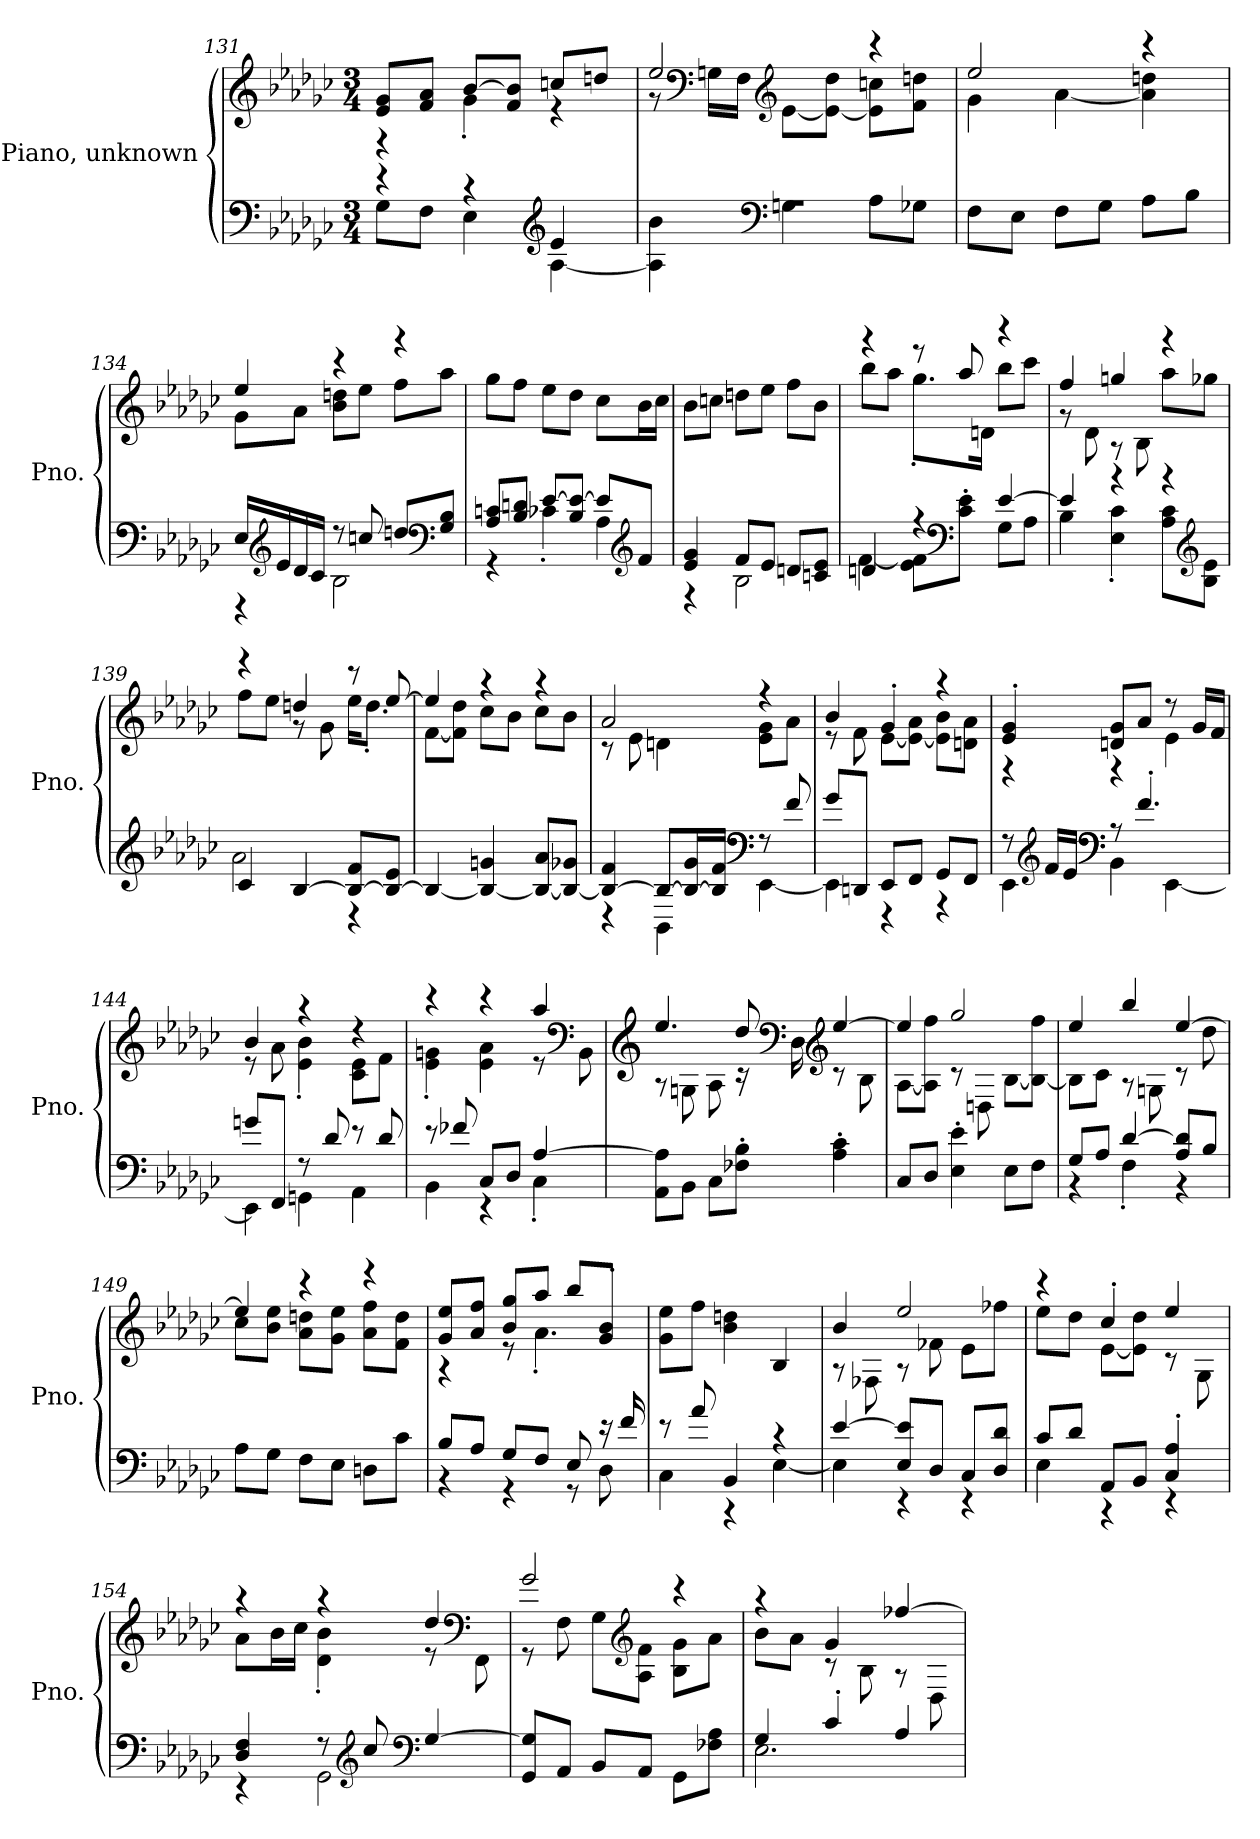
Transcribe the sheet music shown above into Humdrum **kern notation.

**kern	**kern
*part1	*part1
*staff2	*staff1
*I"Piano, unknown	*
*I'Pno.	*
!!LO:PB:g=z
*clefF4	*clefG2
*k[b-e-a-d-g-c-]	*k[b-e-a-d-g-c-]
*M3/4	*M3/4
=131	=131
*^	*^
4r	8G-\L	8e-/ 8g-/L	4r
.	8F\J	8f/ 8a-/J	.
4r	4E-\	[8b-/L	4g-'\
.	.	8f/ 8b-/]J	.
*clefG2	*	*	*
4e-/	[4A-\	8ccn/L	4r
.	.	8ddn/J	.
=132	=132	=132	=132
2.r	4A-\] 4b-\	2ee-/	8r
*	*	*clefF4	*
.	.	.	16Gn\LL
.	.	.	16F\JJ
*clefF4	*	*clefG2	*
.	4Gn\	.	[8e-\L
.	.	.	8e-\_ 8dd-\J
.	8A-\L	4r	8e-\] 8ccn\L
.	8G-X\J	.	8f\ 8ddn\J
*v	*v	*	*
=133	=133	=133
8F\L	2ee-/	4g-\
8E-\J	.	.
8F\L	.	[4a-\
8G-\J	.	.
8A-\L	4r	4a-\] 4ddn\
8B-\J	.	.
!!LO:LB:g=z	!!
=134	=134	=134
*^	*	*
16E-/LL	4r	4ee-/	8g-\L
*clefG2	*	*	*
16e-/	.	.	.
16d-/	.	.	8a-\J
16c-/JJ	.	.	.
8r	2B-\	4r	8b-\ 8ddn\L
8ccn/	.	.	8ee-\J
8ddn/L	.	4r	8ff\L
*clefF4	*	*	*
8G-/ 8B-/J	.	.	8aa-\J
*	*	*v	*v
=135	=135	=135
8A-/ 8cn/L	4r	8gg-\L
8B-/ 8dn/J	.	8ff\J
[8e-/L	4c-X'\	8ee-\L
8B-/ 8e-/_J	.	8dd-\J
8e-/L]	4A-\	8cc-\L
*clefG2	*	*
8f/J	.	16b-\L
.	.	16cc-\JJ
=136	=136	=136
4e-/ 4g-/	4r	8b-\L
.	.	8ccn\J
8f/L	2B-\	8ddn\L
8e-/J	.	8ee-\J
8dn/L	.	8ff\L
8cn/ 8e-/J	.	8b-\J
!!LO:LB:g=z
=137	=137	=137
*	*	*^
4dn/	[4f\	4r	8bb-\L
.	.	.	8aa-\J
4r	8e-\ 8f\]L	8r	8.gg-'\L
*clefF4	*	*	*
.	8c-\' 8e-\'J	8aa-/	.
.	.	.	16dn\Jk
[4e-/	8G-\L	4r	8bb-\L
.	8A-\J	.	8ccc-\J
=138	=138	=138	=138
4e-/]	4B-\	4ff/	8r
.	.	.	8d-\
4r	4E-\' 4c-\'	4ggn/	8r
.	.	.	8B-\
4r	8A-\ 8c-\L	4r	8aa-\L
*clefG2	*	*	*
.	8B-\ 8e-\J	.	8gg-X\J
=139	=139	=139	=139
4c-/	2a-\	4r	8ff\L
.	.	.	8ee-\J
[4B-/	.	4ddn/	8r
.	.	.	8g-\
8B-/_ 8f/L	4r	8r	16ee-\KL
.	.	.	8.dd'\J
8B-/_ 8e-/J	.	[8ee-/	.
*v	*v	*	*
=140	=140	=140
4B-/_	4ee-/]	[8f\L
.	.	8f\] 8dd-\J
4B-/_ 4gn/	4r	8cc-\L
.	.	8b-\J
8B-/_ 8a-/L	4r	8cc-\L
8B-/_ 8g-X/J	.	8b-\J
!!LO:LB:g=z	!!
=141	=141	=141
*^	*	*
4B-/_ 4f/	4r	2a-/	8r
.	.	.	8e-\
8B-/L_	4BB-\	.	4dn\
16B-/_ 16g-/L	.	.	.
16B-/] 16f/JJ	.	.	.
*clefF4	*	*	*
8r	[4EE-\	4r	8e-\ 8g-\L
8f/	.	.	8a-\J
=142	=142	=142	=142
8g-/L	4EE-\]	4b-/	8r
8DDn/J	.	.	8f\
8EE-/L	4r	4g-'/	[8e-\L
8FF/J	.	.	8e-\_ 8a-\J
8GG-/L	4r	4r	8e-\] 8b-\L
8FF/J	.	.	8dn\ 8a-\J
=143	=143	=143	=143
8r	4EE-\	4e-/' 4g-/'	4r
*clefG2	*	*	*
16f/LL	.	.	.
16e-/JJ	.	.	.
*clefF4	*	*	*
8r	4BB-\	8dn/ 8g-/L	4r
4.f'/	.	8a-/J	.
.	[4EE-\	8r	4e-\
.	.	16g-/LL	.
.	.	16f/JJ	.
!!LO:LB:g=z	!!
=144	=144	=144	=144
8gn/L	4EE-\]	4b-/	8r
8FF/J	.	.	8a-\
8r	4GGn\	4r	4e-\' 4b-\'
8d-/	.	.	.
8r	4AA-\	4r	8c-\ 8e-\L
8d-/	.	.	8f\J
=145	=145	=145	=145
8r	4BB-\	4r	4e-\' 4gn\'
8f-X/	.	.	.
8C-/L	4r	4r	4e-\ 4a-\
8D-/J	.	.	.
[4A-/	4C-'\	4aa-/	8r
*	*	*clefF4	*
.	.	.	8BB-\
*v	*v	*	*
=146	=146	=146
*	*clefG2	*
8AA-\ 8A-\]L	4.ee-/	8r
8BB-\J	.	8Gn\
8C-\L	.	8A-\
8F-X\' 8B-\'J	8dd-/	16r
*	*clefF4	*
.	.	16D-\
*	*clefG2	*
4A-\' 4c-\'	[4ee-/	8r
.	.	8B-\
!!LO:LB:g=z	!!
=147	=147	=147
8C-/L	4ee-/]	[8A-\L
8D-/J	.	8A-\] 8ff\J
4E-\' 4e-\'	2gg-/	8r
.	.	8Dn\
8E-\L	.	[8B-\L
8F\J	.	8B-\_ 8ff\J
=148	=148	=148
*^	*	*
8G-/L	4r	4ee-/	8B-\L]
8A-/J	.	.	8c-\J
[4d-/	4F'\	4bb-/	8r
.	.	.	8Gn\
8A-/ 8d-/]L	4r	[4ee-/	8r
8B-/J	.	.	8dd-\
*v	*v	*	*
=149	=149	=149
8A-\L	4ee-/]	8cc-\L
8G-\J	.	8b-\ 8ee-\J
8F\L	4r	8a-\ 8ddn\L
8E-\J	.	8g-\ 8ee-\J
8Dn\L	4r	8a-\ 8ff\L
8c-\J	.	8f\ 8dd\J
=150	=150	=150
*^	*	*
8B-/L	4r	8g-/ 8ee-/L	4r
8A-/J	.	8a-/ 8ff/J	.
8G-/L	4r	8b-/ 8gg-/L	8r
8F/J	.	8aa-/J	4.a-'\
8E-/	8r	8bb-/L	.
16r	8D-\	8g-/' 8b-/'J	.
16f/	.	.	.
*	*	*v	*v
=151	=151	=151
8r	4C-\	8g-\ 8ee-\L
8a-/	.	8ff\J
4BB-/	4r	4b-\ 4ddn\
4r	[4E-\	4B-/
!!LO:PB:g=z
=152	=152	=152
*	*	*^
[4e-/	4E-\]	4b-/	8r
.	.	.	8F-X\
8E-/ 8e-/]L	4r	2ee-/	8r
8D-/J	.	.	8f-X\
8C-/L	4r	.	8e-\L
8D-/ 8d-/J	.	.	8ff-X\J
=153	=153	=153	=153
8c-/L	4E-\	4r	8ee-\L
8d-/J	.	.	8dd-\J
8AA-/L	4r	4cc-'/	[8e-\L
8BB-/J	.	.	8e-\] 8dd-\J
4C-/' 4A-/'	4r	4ee-/	8r
.	.	.	8G-\
=154	=154	=154	=154
4D-/ 4F/	4r	4r	8a-\L
.	.	.	16b-\L
.	.	.	16cc-\JJ
8r	2GG-\	4r	4d-\' 4b-\'
*clefG2	*	*	*
8cc-/	.	.	.
*clefF4	*	*	*
[4G-/	.	4dd-/	8r
*	*	*clefF4	*
.	.	.	8FF\
*v	*v	*	*
=155	=155	=155
8GG-/ 8G-/]L	2g-/	8r
8AA-/J	.	8F\
8BB-/L	.	8G-\L
*	*clefG2	*
8AA-/J	.	8A-\ 8f\J
8GG-\L	4r	8B-\ 8g-\L
8F-X\ 8A-\J	.	8a-\J
!!LO:LB:g=z	!!
=156	=156	=156
*^	*	*
4G-/	2.E-\	4r	8b-\L
.	.	.	8a-\J
4c-'/	.	4g-/	8r
.	.	.	8B-\
4A-/	.	[4ff-X/	8r
.	.	.	8D-\
*v	*v	*	*
*	*v	*v
=	=
*-	*-
